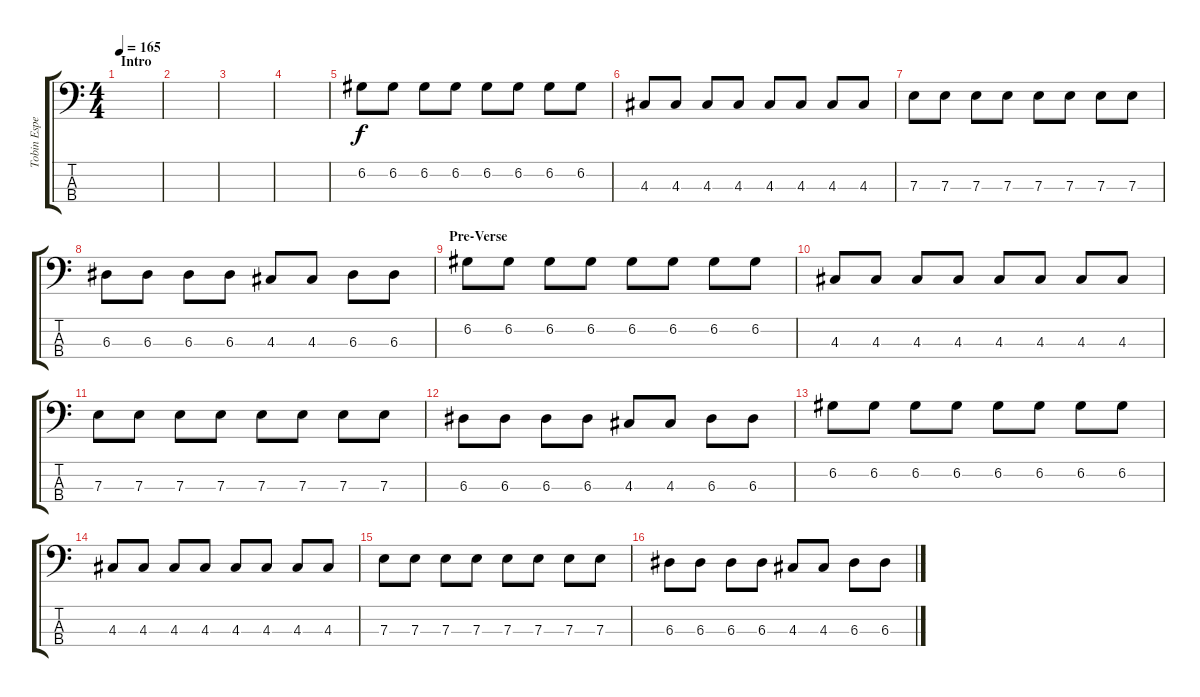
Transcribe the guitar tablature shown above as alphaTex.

\track ("Tobin Esperance" "Tobin Espe") {instrument acousticguitarnylon}
\staff {score tabs}
\tuning (G2 D2 A1 E1) {hide}
\ts (4 4)
\section ("" "Intro")
\tempo 165
\clef f4
\ks c
|
|
|
|
6.2.8 6.2.8 6.2.8 6.2.8 6.2.8 6.2.8 6.2.8 6.2.8 |
4.3.8 4.3.8 4.3.8 4.3.8 4.3.8 4.3.8 4.3.8 4.3.8 |
7.3.8 7.3.8 7.3.8 7.3.8 7.3.8 7.3.8 7.3.8 7.3.8 |
6.3.8 6.3.8 6.3.8 6.3.8 4.3.8 4.3.8 6.3.8 6.3.8 |
\section ("" "Pre-Verse")
6.2.8 6.2.8 6.2.8 6.2.8 6.2.8 6.2.8 6.2.8 6.2.8 |
4.3.8 4.3.8 4.3.8 4.3.8 4.3.8 4.3.8 4.3.8 4.3.8 |
7.3.8 7.3.8 7.3.8 7.3.8 7.3.8 7.3.8 7.3.8 7.3.8 |
6.3.8 6.3.8 6.3.8 6.3.8 4.3.8 4.3.8 6.3.8 6.3.8 |
6.2.8 6.2.8 6.2.8 6.2.8 6.2.8 6.2.8 6.2.8 6.2.8 |
4.3.8 4.3.8 4.3.8 4.3.8 4.3.8 4.3.8 4.3.8 4.3.8 |
7.3.8 7.3.8 7.3.8 7.3.8 7.3.8 7.3.8 7.3.8 7.3.8 |
6.3.8 6.3.8 6.3.8 6.3.8 4.3.8 4.3.8 6.3.8 6.3.8
